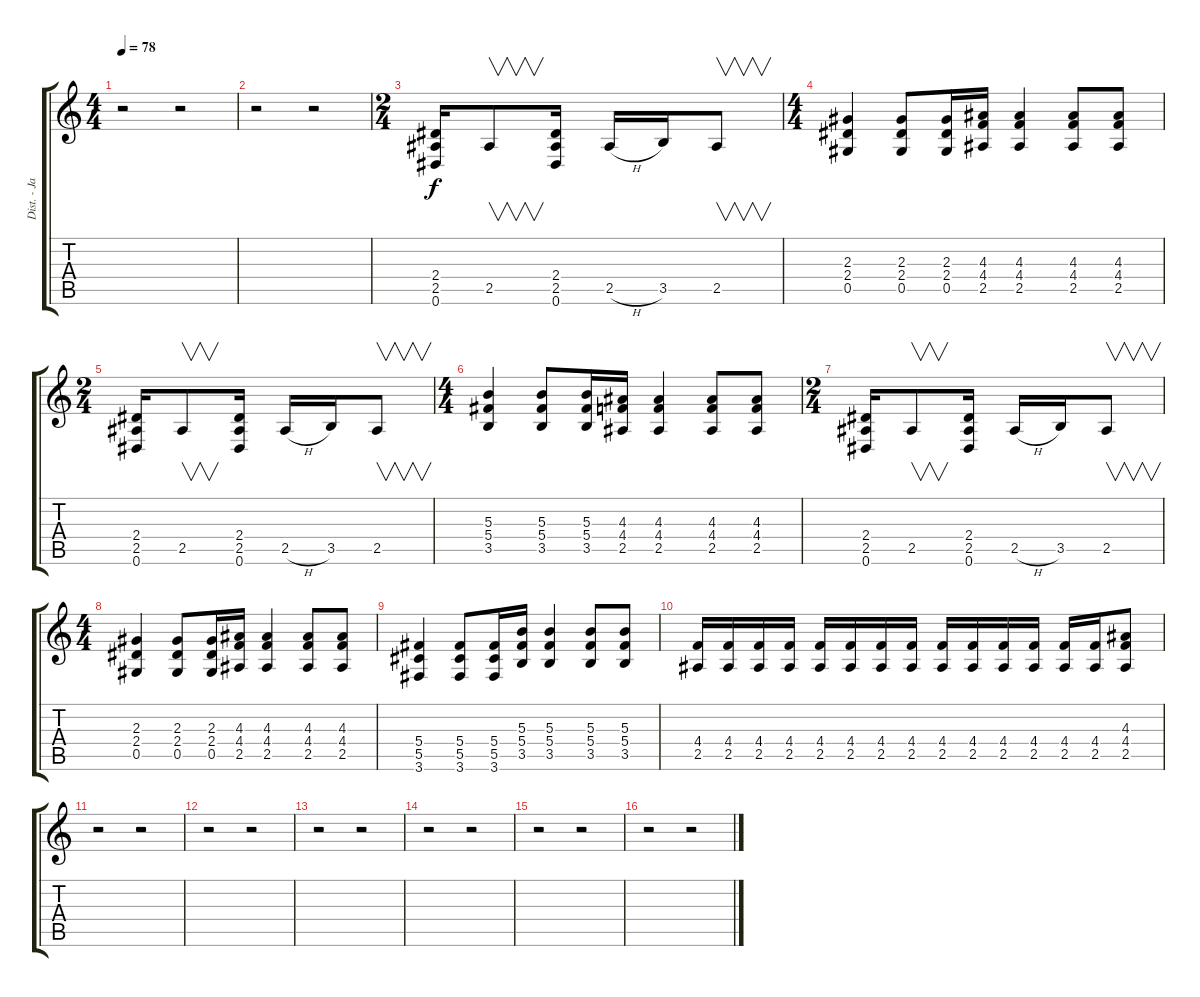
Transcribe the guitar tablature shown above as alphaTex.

\track ("Dist. - James" "Dist. - Ja") {instrument distortionguitar}
\staff {score tabs}
\tuning (Eb4 Bb3 Gb3 Db3 Ab2 Eb2) {hide}
\ts (4 4)
\tempo 78
\clef g2
\ks c
r.2{dy f} r.2 |
r.2 r.2 |
\ts (2 4)
(2.4 2.5 0.6).16 2.5.8{v} (2.4 2.5 0.6).16 2.5{h}.16 3.5.16 2.5.8{v} |
\ts (4 4)
(2.3 2.4 0.5).4 (2.3 2.4 0.5).8 (2.3 2.4 0.5).16 (4.3 4.4 2.5).16 (4.3 4.4 2.5).4 (4.3 4.4 2.5).8 (4.3 4.4 2.5).8 |
\ts (2 4)
(2.4 2.5 0.6).16 2.5.8{v} (2.4 2.5 0.6).16 2.5{h}.16 3.5.16 2.5.8{v} |
\ts (4 4)
(5.3 5.4 3.5).4 (5.3 5.4 3.5).8 (5.3 5.4 3.5).16 (4.3 4.4 2.5).16 (4.3 4.4 2.5).4 (4.3 4.4 2.5).8 (4.3 4.4 2.5).8 |
\ts (2 4)
(2.4 2.5 0.6).16 2.5.8{v} (2.4 2.5 0.6).16 2.5{h}.16 3.5.16 2.5.8{v} |
\ts (4 4)
(2.3 2.4 0.5).4 (2.3 2.4 0.5).8 (2.3 2.4 0.5).16 (4.3 4.4 2.5).16 (4.3 4.4 2.5).4 (4.3 4.4 2.5).8 (4.3 4.4 2.5).8 |
(5.4 5.5 3.6).4 (5.4 5.5 3.6).8 (5.4 5.5 3.6).16 (5.3 5.4 3.5).16 (5.3 5.4 3.5).4 (5.3 5.4 3.5).8 (5.3 5.4 3.5).8 |
(4.4 2.5).16 (4.4 2.5).16 (4.4 2.5).16 (4.4 2.5).16 (4.4 2.5).16 (4.4 2.5).16 (4.4 2.5).16 (4.4 2.5).16 (4.4 2.5).16 (4.4 2.5).16 (4.4 2.5).16 (4.4 2.5).16 (4.4 2.5).16 (4.4 2.5).16 (4.3 4.4 2.5).8 |
r.2 r.2 |
r.2 r.2 |
r.2 r.2 |
r.2 r.2 |
r.2 r.2 |
r.2 r.2
